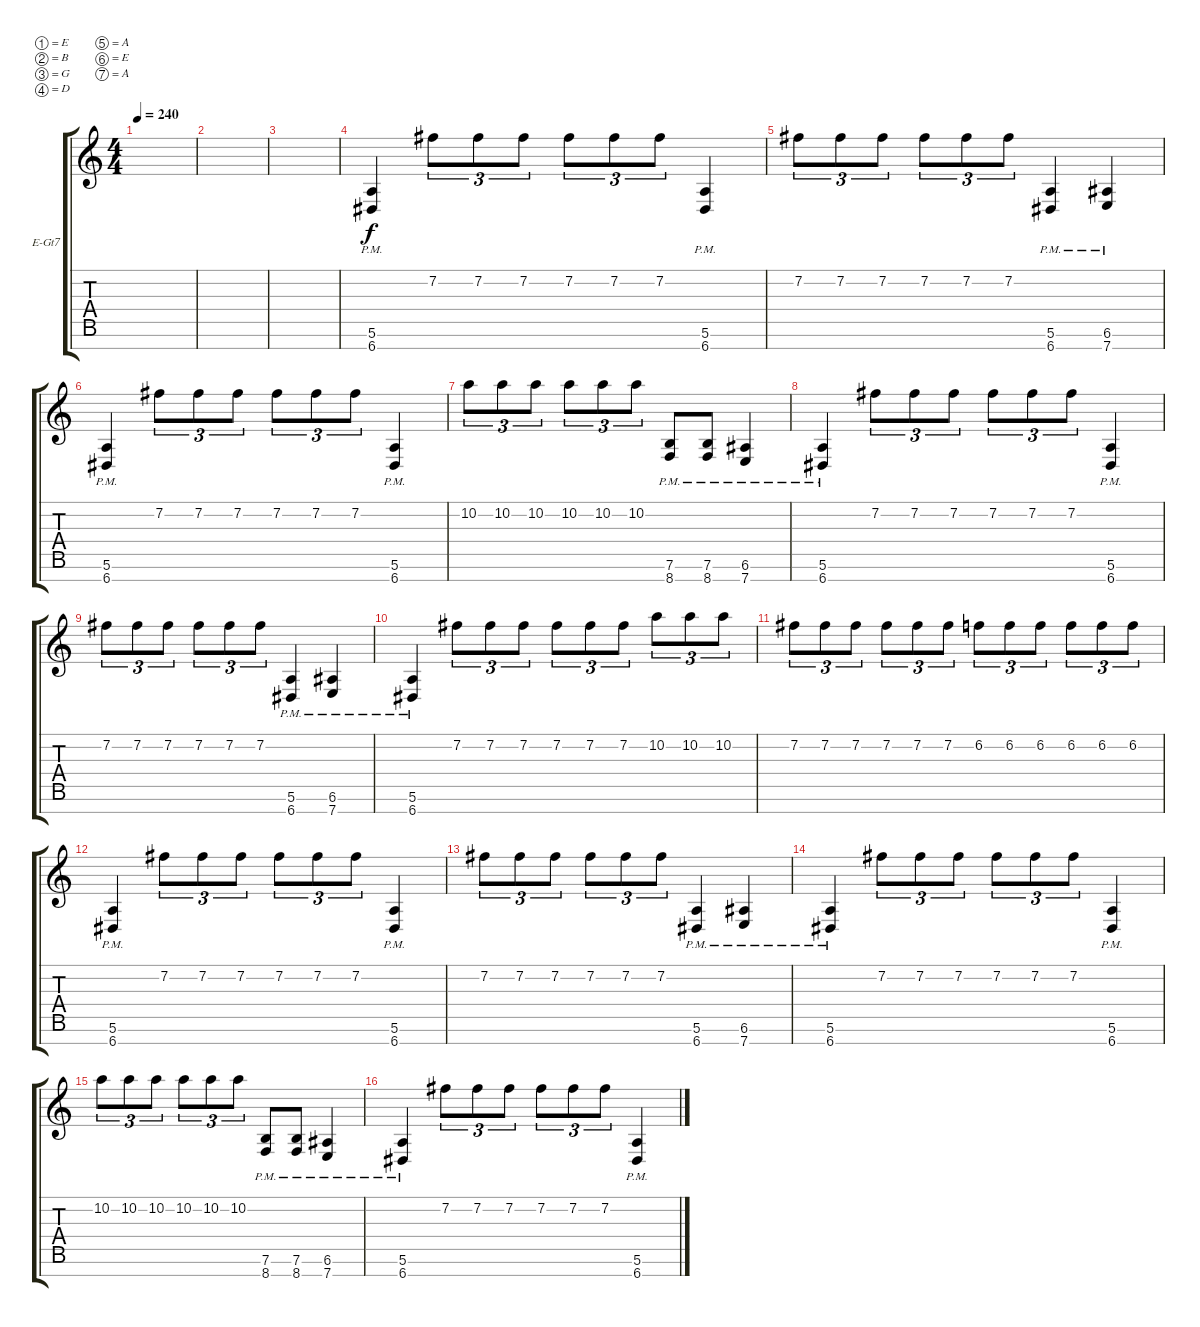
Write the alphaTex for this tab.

\defaultSystemsLayout 4
\bracketExtendMode groupsimilarinstruments
\firstSystemTrackNameOrientation horizontal
\otherSystemsTrackNameOrientation horizontal
\track ("Electric Guitar" "E-Gt7") {instrument distortionguitar}
\staff {score tabs}
\tuning (E4 B3 G3 D3 A2 E2 A1)
\ts (4 4)
\tempo 240
\clef g2
\ks c
|
|
|
(6.7{pm} 5.6{pm}).4 7.2.8{tu (3 2)} 7.2.8{tu (3 2)} 7.2.8{tu (3 2)} 7.2.8{tu (3 2)} 7.2.8{tu (3 2)} 7.2.8{tu (3 2)} (6.7{pm} 5.6{pm}).4 |
7.2.8{tu (3 2)} 7.2.8{tu (3 2)} 7.2.8{tu (3 2)} 7.2.8{tu (3 2)} 7.2.8{tu (3 2)} 7.2.8{tu (3 2)} (6.7{pm} 5.6{pm}).4 (7.7{pm} 6.6{pm}).4 |
(6.7{pm} 5.6{pm}).4 7.2.8{tu (3 2)} 7.2.8{tu (3 2)} 7.2.8{tu (3 2)} 7.2.8{tu (3 2)} 7.2.8{tu (3 2)} 7.2.8{tu (3 2)} (6.7{pm} 5.6{pm}).4 |
10.2.8{tu (3 2)} 10.2.8{tu (3 2)} 10.2.8{tu (3 2)} 10.2.8{tu (3 2)} 10.2.8{tu (3 2)} 10.2.8{tu (3 2)} (8.7{pm} 7.6{pm}).8 (8.7{pm} 7.6{pm}).8 (7.7{pm} 6.6{pm}).4 |
(6.7{pm} 5.6{pm}).4 7.2.8{tu (3 2)} 7.2.8{tu (3 2)} 7.2.8{tu (3 2)} 7.2.8{tu (3 2)} 7.2.8{tu (3 2)} 7.2.8{tu (3 2)} (6.7{pm} 5.6{pm}).4 |
7.2.8{tu (3 2)} 7.2.8{tu (3 2)} 7.2.8{tu (3 2)} 7.2.8{tu (3 2)} 7.2.8{tu (3 2)} 7.2.8{tu (3 2)} (6.7{pm} 5.6{pm}).4 (7.7{pm} 6.6{pm}).4 |
(6.7{pm} 5.6{pm}).4 7.2.8{tu (3 2)} 7.2.8{tu (3 2)} 7.2.8{tu (3 2)} 7.2.8{tu (3 2)} 7.2.8{tu (3 2)} 7.2.8{tu (3 2)} 10.2.8{tu (3 2)} 10.2.8{tu (3 2)} 10.2.8{tu (3 2)} |
7.2.8{tu (3 2)} 7.2.8{tu (3 2)} 7.2.8{tu (3 2)} 7.2.8{tu (3 2)} 7.2.8{tu (3 2)} 7.2.8{tu (3 2)} 6.2.8{tu (3 2)} 6.2.8{tu (3 2)} 6.2.8{tu (3 2)} 6.2.8{tu (3 2)} 6.2.8{tu (3 2)} 6.2.8{tu (3 2)} |
(6.7{pm} 5.6{pm}).4 7.2.8{tu (3 2)} 7.2.8{tu (3 2)} 7.2.8{tu (3 2)} 7.2.8{tu (3 2)} 7.2.8{tu (3 2)} 7.2.8{tu (3 2)} (6.7{pm} 5.6{pm}).4 |
7.2.8{tu (3 2)} 7.2.8{tu (3 2)} 7.2.8{tu (3 2)} 7.2.8{tu (3 2)} 7.2.8{tu (3 2)} 7.2.8{tu (3 2)} (6.7{pm} 5.6{pm}).4 (7.7{pm} 6.6{pm}).4 |
(6.7{pm} 5.6{pm}).4 7.2.8{tu (3 2)} 7.2.8{tu (3 2)} 7.2.8{tu (3 2)} 7.2.8{tu (3 2)} 7.2.8{tu (3 2)} 7.2.8{tu (3 2)} (6.7{pm} 5.6{pm}).4 |
10.2.8{tu (3 2)} 10.2.8{tu (3 2)} 10.2.8{tu (3 2)} 10.2.8{tu (3 2)} 10.2.8{tu (3 2)} 10.2.8{tu (3 2)} (8.7{pm} 7.6{pm}).8 (8.7{pm} 7.6{pm}).8 (7.7{pm} 6.6{pm}).4 |
(6.7{pm} 5.6{pm}).4 7.2.8{tu (3 2)} 7.2.8{tu (3 2)} 7.2.8{tu (3 2)} 7.2.8{tu (3 2)} 7.2.8{tu (3 2)} 7.2.8{tu (3 2)} (6.7{pm} 5.6{pm}).4
